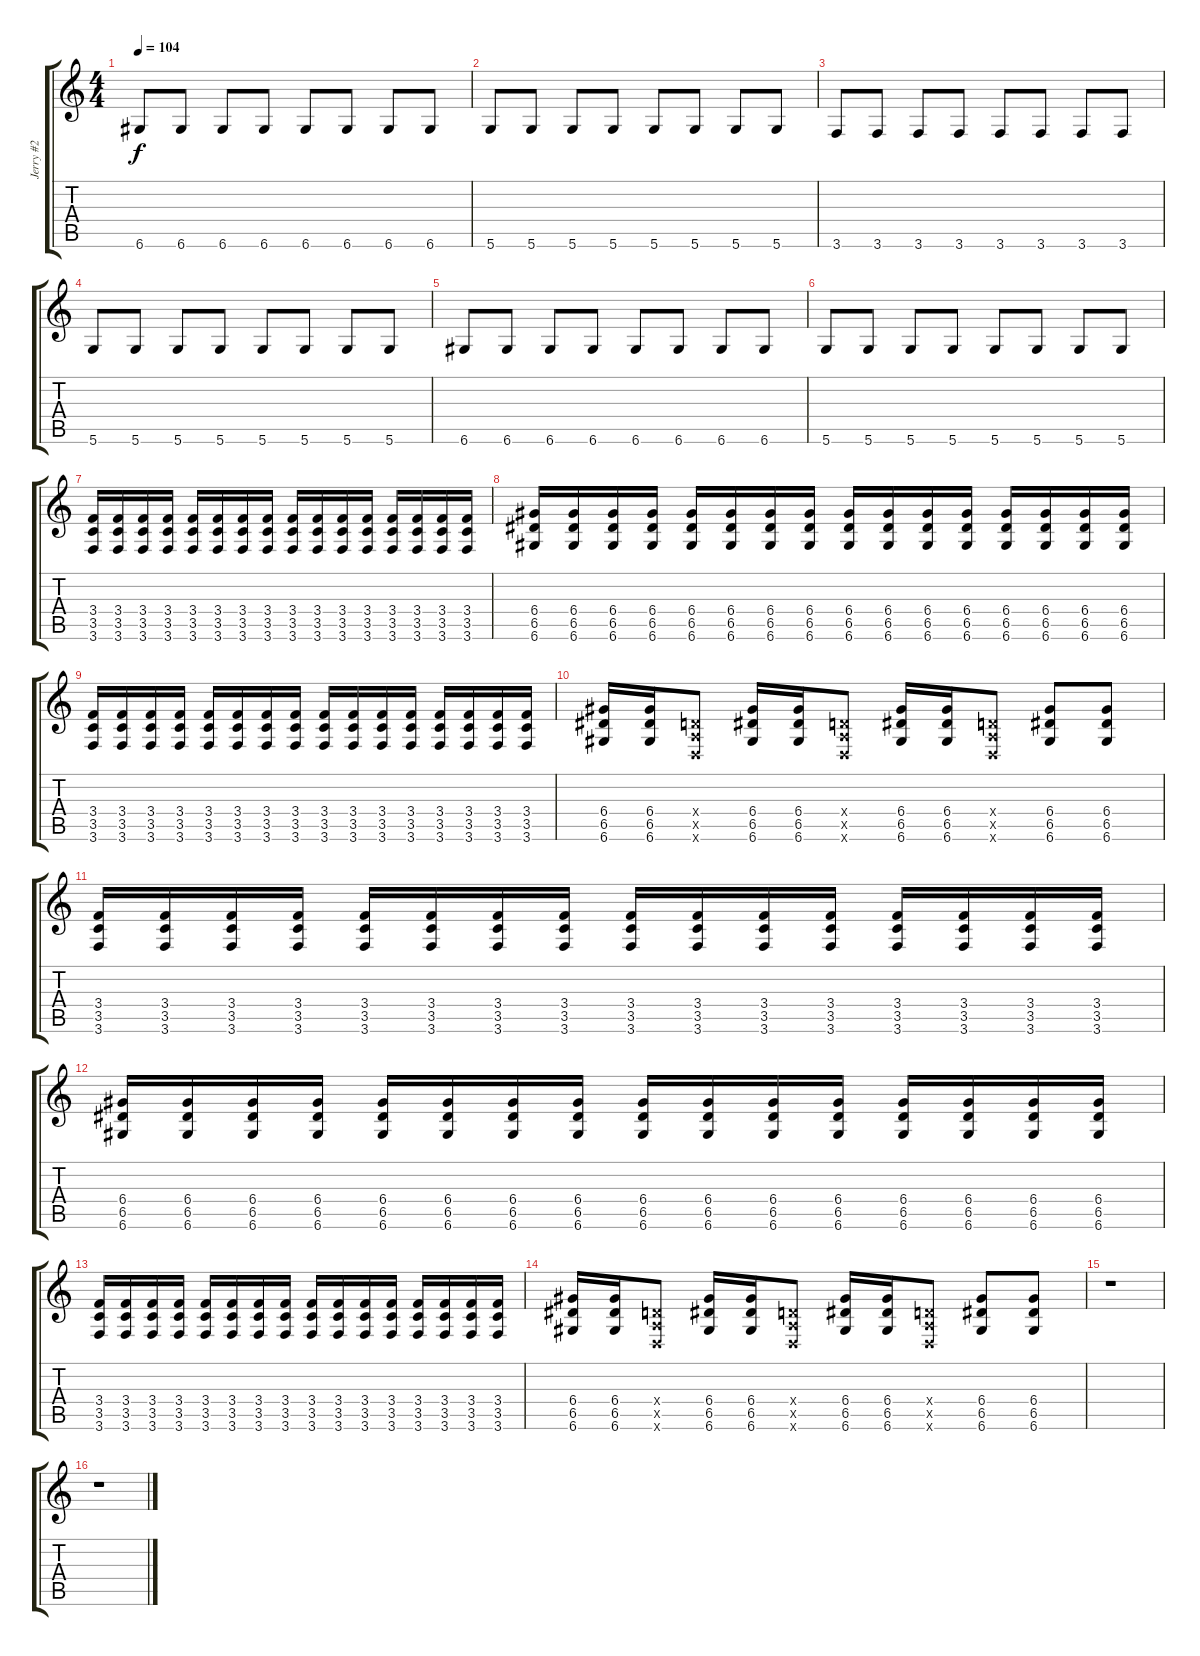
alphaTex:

\track ("Jerry #2" "Jerry #2") {instrument overdrivenguitar}
\staff {score tabs}
\tuning (E4 B3 G3 D3 A2 D2) {hide}
\ts (4 4)
\tempo 104
\clef g2
\ks c
6.6.8{dy f} 6.6.8 6.6.8 6.6.8 6.6.8 6.6.8 6.6.8 6.6.8 |
5.6.8 5.6.8 5.6.8 5.6.8 5.6.8 5.6.8 5.6.8 5.6.8 |
3.6.8 3.6.8 3.6.8 3.6.8 3.6.8 3.6.8 3.6.8 3.6.8 |
5.6.8 5.6.8 5.6.8 5.6.8 5.6.8 5.6.8 5.6.8 5.6.8 |
6.6.8 6.6.8 6.6.8 6.6.8 6.6.8 6.6.8 6.6.8 6.6.8 |
5.6.8 5.6.8 5.6.8 5.6.8 5.6.8 5.6.8 5.6.8 5.6.8 |
(3.4 3.5 3.6).16{instrument overdrivenguitar} (3.4 3.5 3.6).16 (3.4 3.5 3.6).16 (3.4 3.5 3.6).16 (3.4 3.5 3.6).16 (3.4 3.5 3.6).16 (3.4 3.5 3.6).16 (3.4 3.5 3.6).16 (3.4 3.5 3.6).16 (3.4 3.5 3.6).16 (3.4 3.5 3.6).16 (3.4 3.5 3.6).16 (3.4 3.5 3.6).16 (3.4 3.5 3.6).16 (3.4 3.5 3.6).16 (3.4 3.5 3.6).16 |
(6.4 6.5 6.6).16 (6.4 6.5 6.6).16 (6.4 6.5 6.6).16 (6.4 6.5 6.6).16 (6.4 6.5 6.6).16 (6.4 6.5 6.6).16 (6.4 6.5 6.6).16 (6.4 6.5 6.6).16 (6.4 6.5 6.6).16 (6.4 6.5 6.6).16 (6.4 6.5 6.6).16 (6.4 6.5 6.6).16 (6.4 6.5 6.6).16 (6.4 6.5 6.6).16 (6.4 6.5 6.6).16 (6.4 6.5 6.6).16 |
(3.4 3.5 3.6).16 (3.4 3.5 3.6).16 (3.4 3.5 3.6).16 (3.4 3.5 3.6).16 (3.4 3.5 3.6).16 (3.4 3.5 3.6).16 (3.4 3.5 3.6).16 (3.4 3.5 3.6).16 (3.4 3.5 3.6).16 (3.4 3.5 3.6).16 (3.4 3.5 3.6).16 (3.4 3.5 3.6).16 (3.4 3.5 3.6).16 (3.4 3.5 3.6).16 (3.4 3.5 3.6).16 (3.4 3.5 3.6).16 |
(6.4 6.5 6.6).16 (6.4 6.5 6.6).16 (0.4{x} 0.5{x} 0.6{x}).8 (6.4 6.5 6.6).16 (6.4 6.5 6.6).16 (0.4{x} 0.5{x} 0.6{x}).8 (6.4 6.5 6.6).16 (6.4 6.5 6.6).16 (0.4{x} 0.5{x} 0.6{x}).8 (6.4 6.5 6.6).8 (6.4 6.5 6.6).8 |
(3.4 3.5 3.6).16 (3.4 3.5 3.6).16 (3.4 3.5 3.6).16 (3.4 3.5 3.6).16 (3.4 3.5 3.6).16 (3.4 3.5 3.6).16 (3.4 3.5 3.6).16 (3.4 3.5 3.6).16 (3.4 3.5 3.6).16 (3.4 3.5 3.6).16 (3.4 3.5 3.6).16 (3.4 3.5 3.6).16 (3.4 3.5 3.6).16 (3.4 3.5 3.6).16 (3.4 3.5 3.6).16 (3.4 3.5 3.6).16 |
(6.4 6.5 6.6).16 (6.4 6.5 6.6).16 (6.4 6.5 6.6).16 (6.4 6.5 6.6).16 (6.4 6.5 6.6).16 (6.4 6.5 6.6).16 (6.4 6.5 6.6).16 (6.4 6.5 6.6).16 (6.4 6.5 6.6).16 (6.4 6.5 6.6).16 (6.4 6.5 6.6).16 (6.4 6.5 6.6).16 (6.4 6.5 6.6).16 (6.4 6.5 6.6).16 (6.4 6.5 6.6).16 (6.4 6.5 6.6).16 |
(3.4 3.5 3.6).16 (3.4 3.5 3.6).16 (3.4 3.5 3.6).16 (3.4 3.5 3.6).16 (3.4 3.5 3.6).16 (3.4 3.5 3.6).16 (3.4 3.5 3.6).16 (3.4 3.5 3.6).16 (3.4 3.5 3.6).16 (3.4 3.5 3.6).16 (3.4 3.5 3.6).16 (3.4 3.5 3.6).16 (3.4 3.5 3.6).16 (3.4 3.5 3.6).16 (3.4 3.5 3.6).16 (3.4 3.5 3.6).16 |
(6.4 6.5 6.6).16 (6.4 6.5 6.6).16 (0.4{x} 0.5{x} 0.6{x}).8 (6.4 6.5 6.6).16 (6.4 6.5 6.6).16 (0.4{x} 0.5{x} 0.6{x}).8 (6.4 6.5 6.6).16 (6.4 6.5 6.6).16 (0.4{x} 0.5{x} 0.6{x}).8 (6.4 6.5 6.6).8 (6.4 6.5 6.6).8 |
r.1 |
r.1
